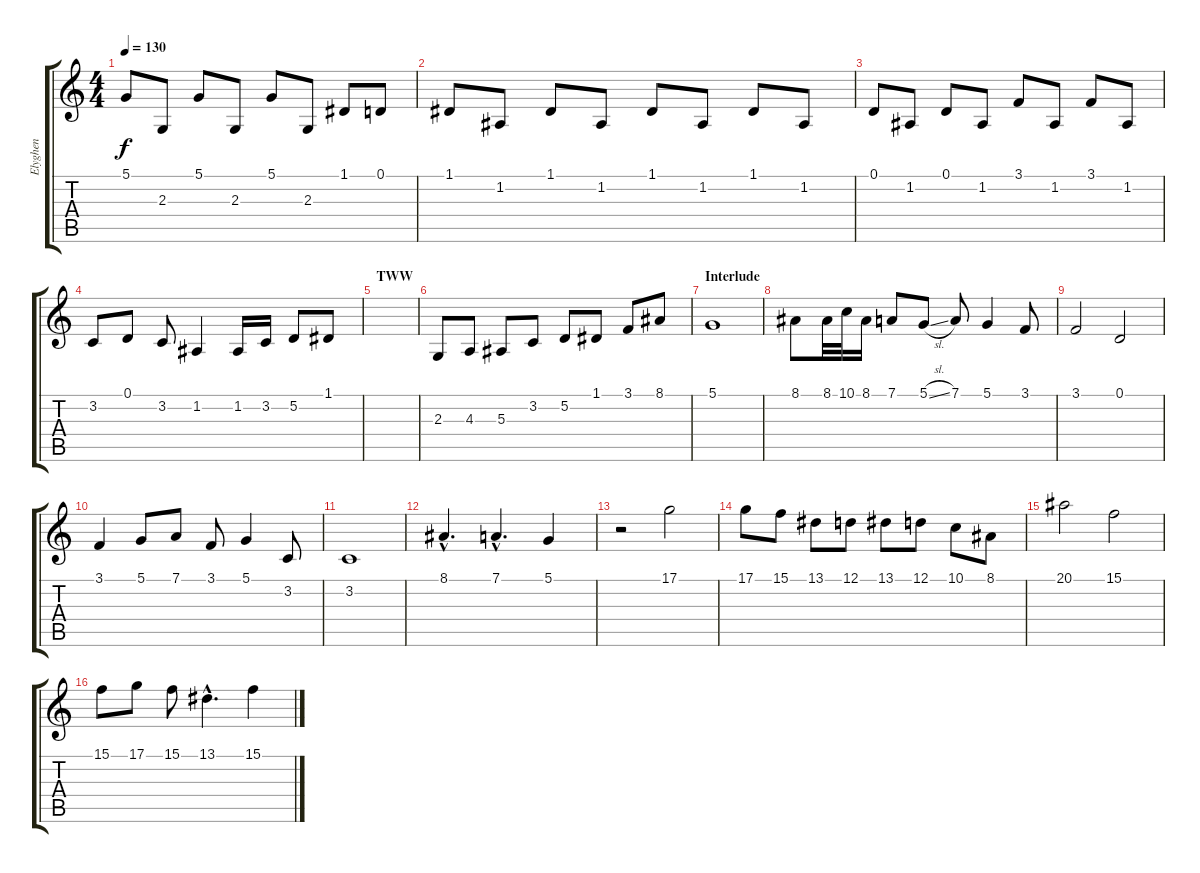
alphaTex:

\track ("Elyghen" "Elyghen") {instrument lead2sawtooth}
\staff {score tabs}
\tuning (D4 A3 F3 C3 G2 D2) {hide}
\ts (4 4)
\tempo 130
\clef g2
\ks c
5.1.8{dy f} 2.3.8 5.1.8 2.3.8 5.1.8 2.3.8 1.1.8 0.1.8 |
1.1.8 1.2.8 1.1.8 1.2.8 1.1.8 1.2.8 1.1.8 1.2.8 |
0.1.8 1.2.8 0.1.8 1.2.8 3.1.8 1.2.8 3.1.8 1.2.8 |
3.2.8 0.1.8 3.2.8 1.2.4 1.2.16 3.2.16 5.2.8 1.1.8 |
\section ("" "TWW")
|
2.3.8{volume 10 instrument violin} 4.3.8 5.3.8 3.2.8 5.2.8 1.1.8 3.1.8 8.1.8 |
\section ("" "Interlude")
5.1.1{instrument violin} |
8.1.8{instrument violin} 8.1.32 10.1.32 8.1.16 7.1.8 5.1{sl}.8 7.1.8 5.1.4 3.1.8 |
3.1.2{instrument violin} 0.1.2 |
3.1.4{instrument violin} 5.1.8 7.1.8 3.1.8 5.1.4 3.2.8 |
3.2.1{instrument violin} |
8.1{hac}.4{d instrument violin} 7.1{hac}.4{d} 5.1.4 |
r.2{instrument violin} 17.1.2 |
17.1.8{instrument violin} 15.1.8 13.1.8 12.1.8 13.1.8 12.1.8 10.1.8 8.1.8 |
20.1.2{instrument violin} 15.1.2 |
15.1.8{instrument violin} 17.1.8 15.1.8 13.1{hac}.4{d} 15.1.4
